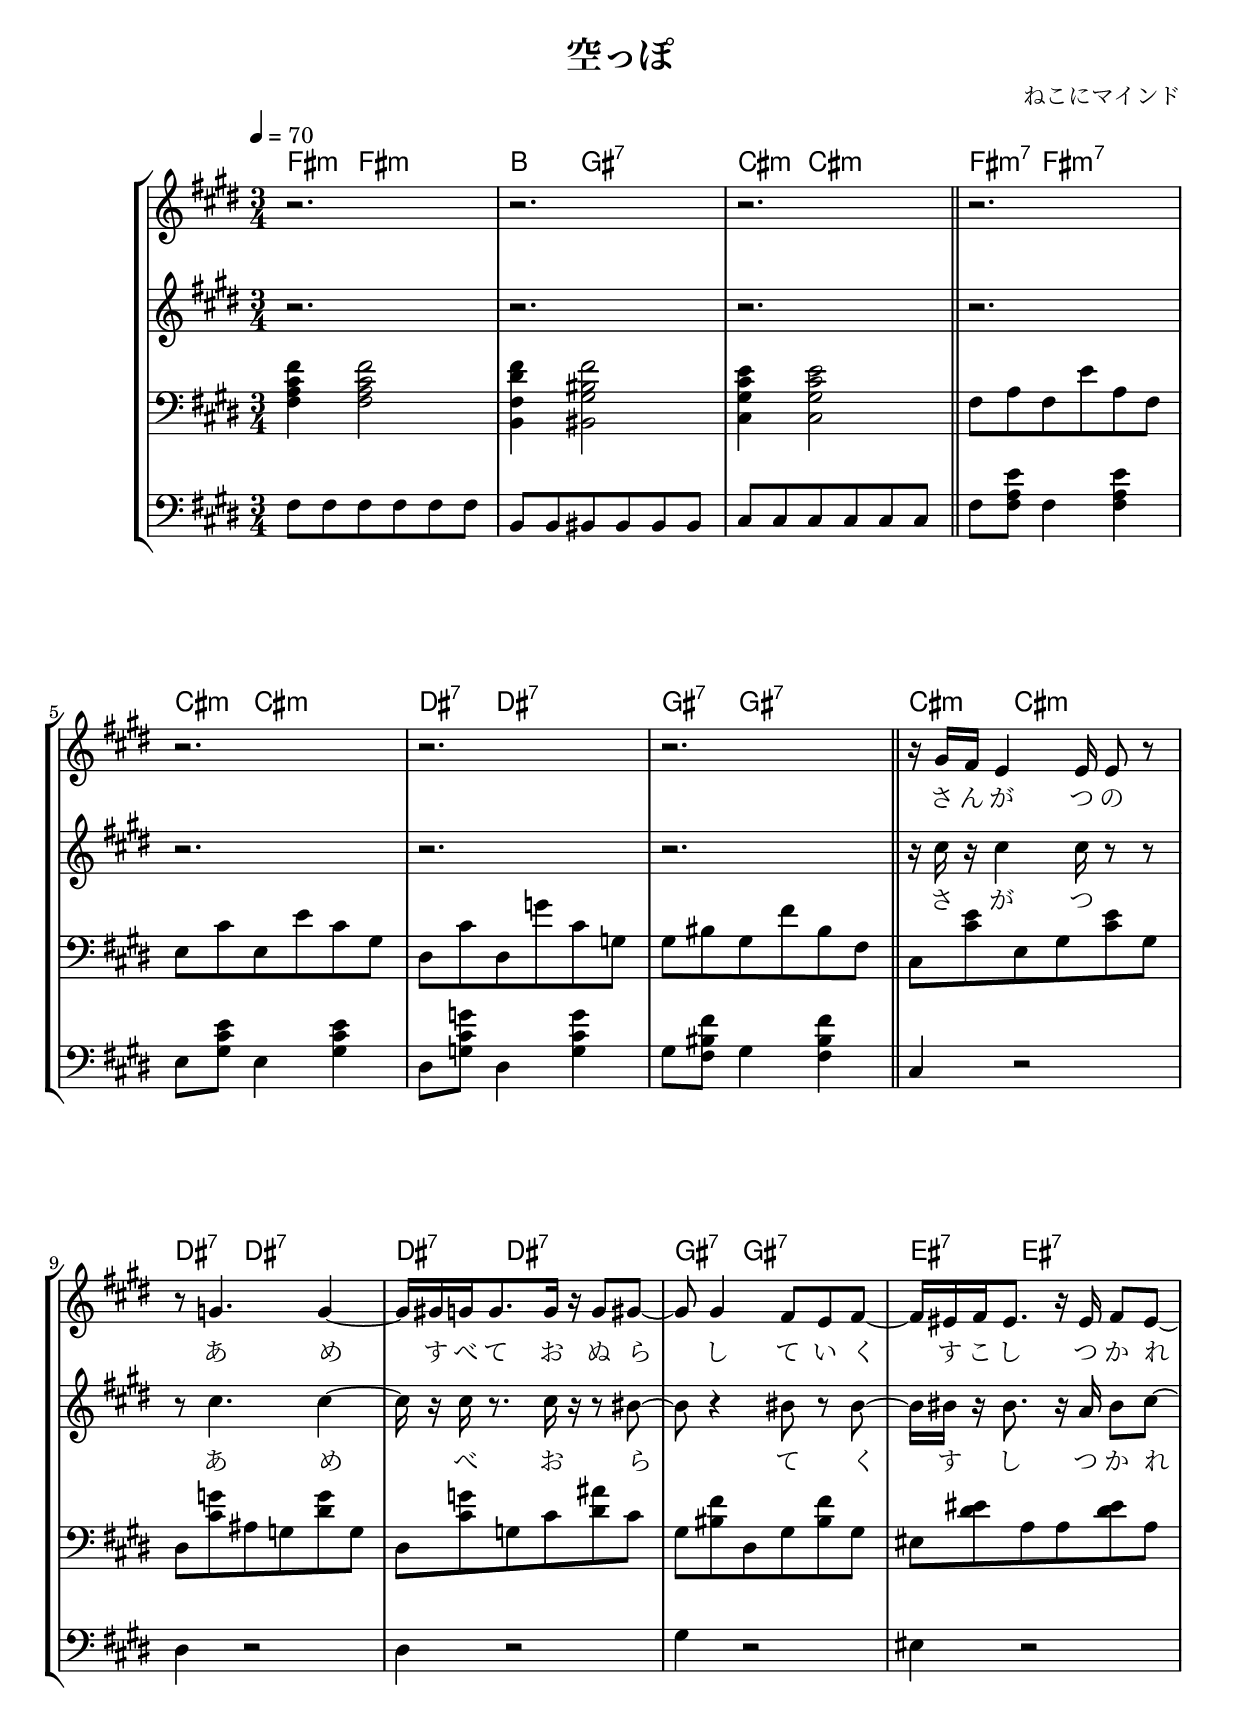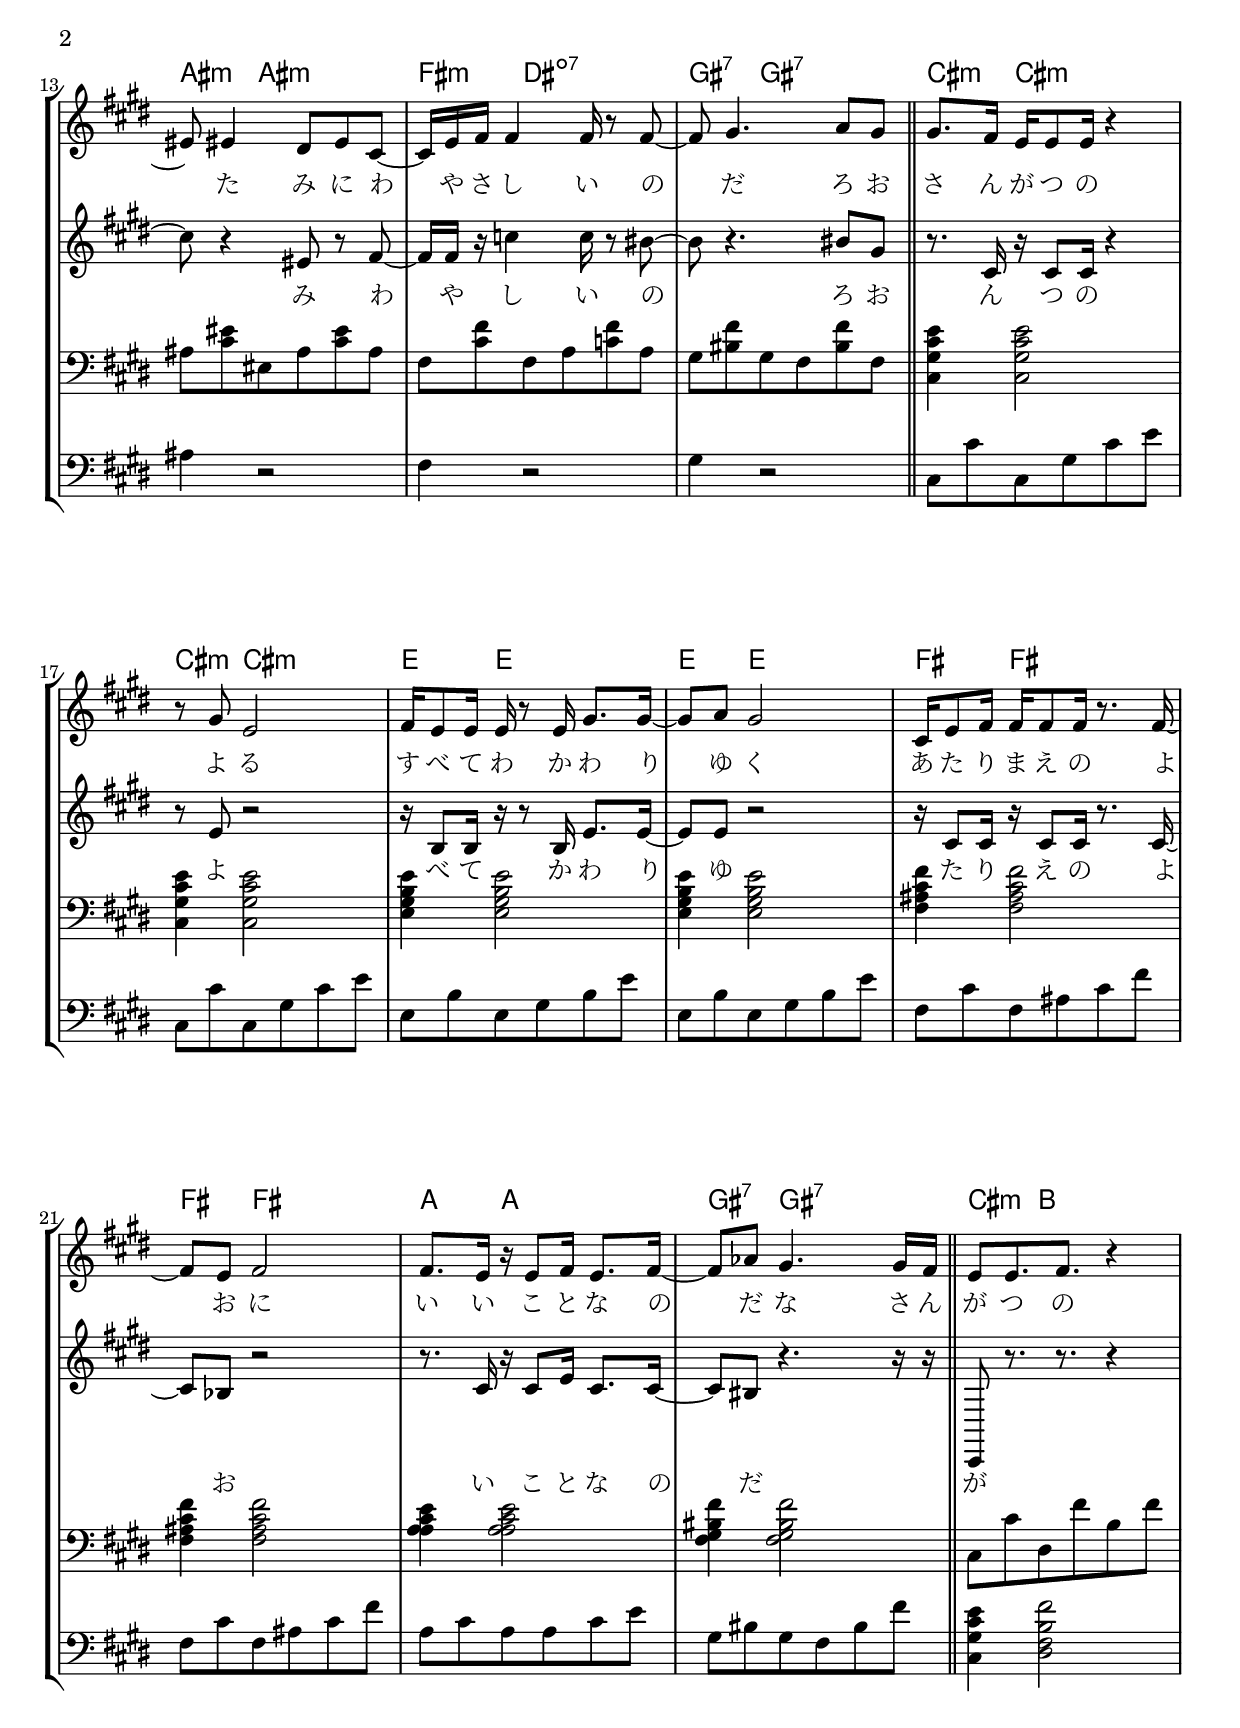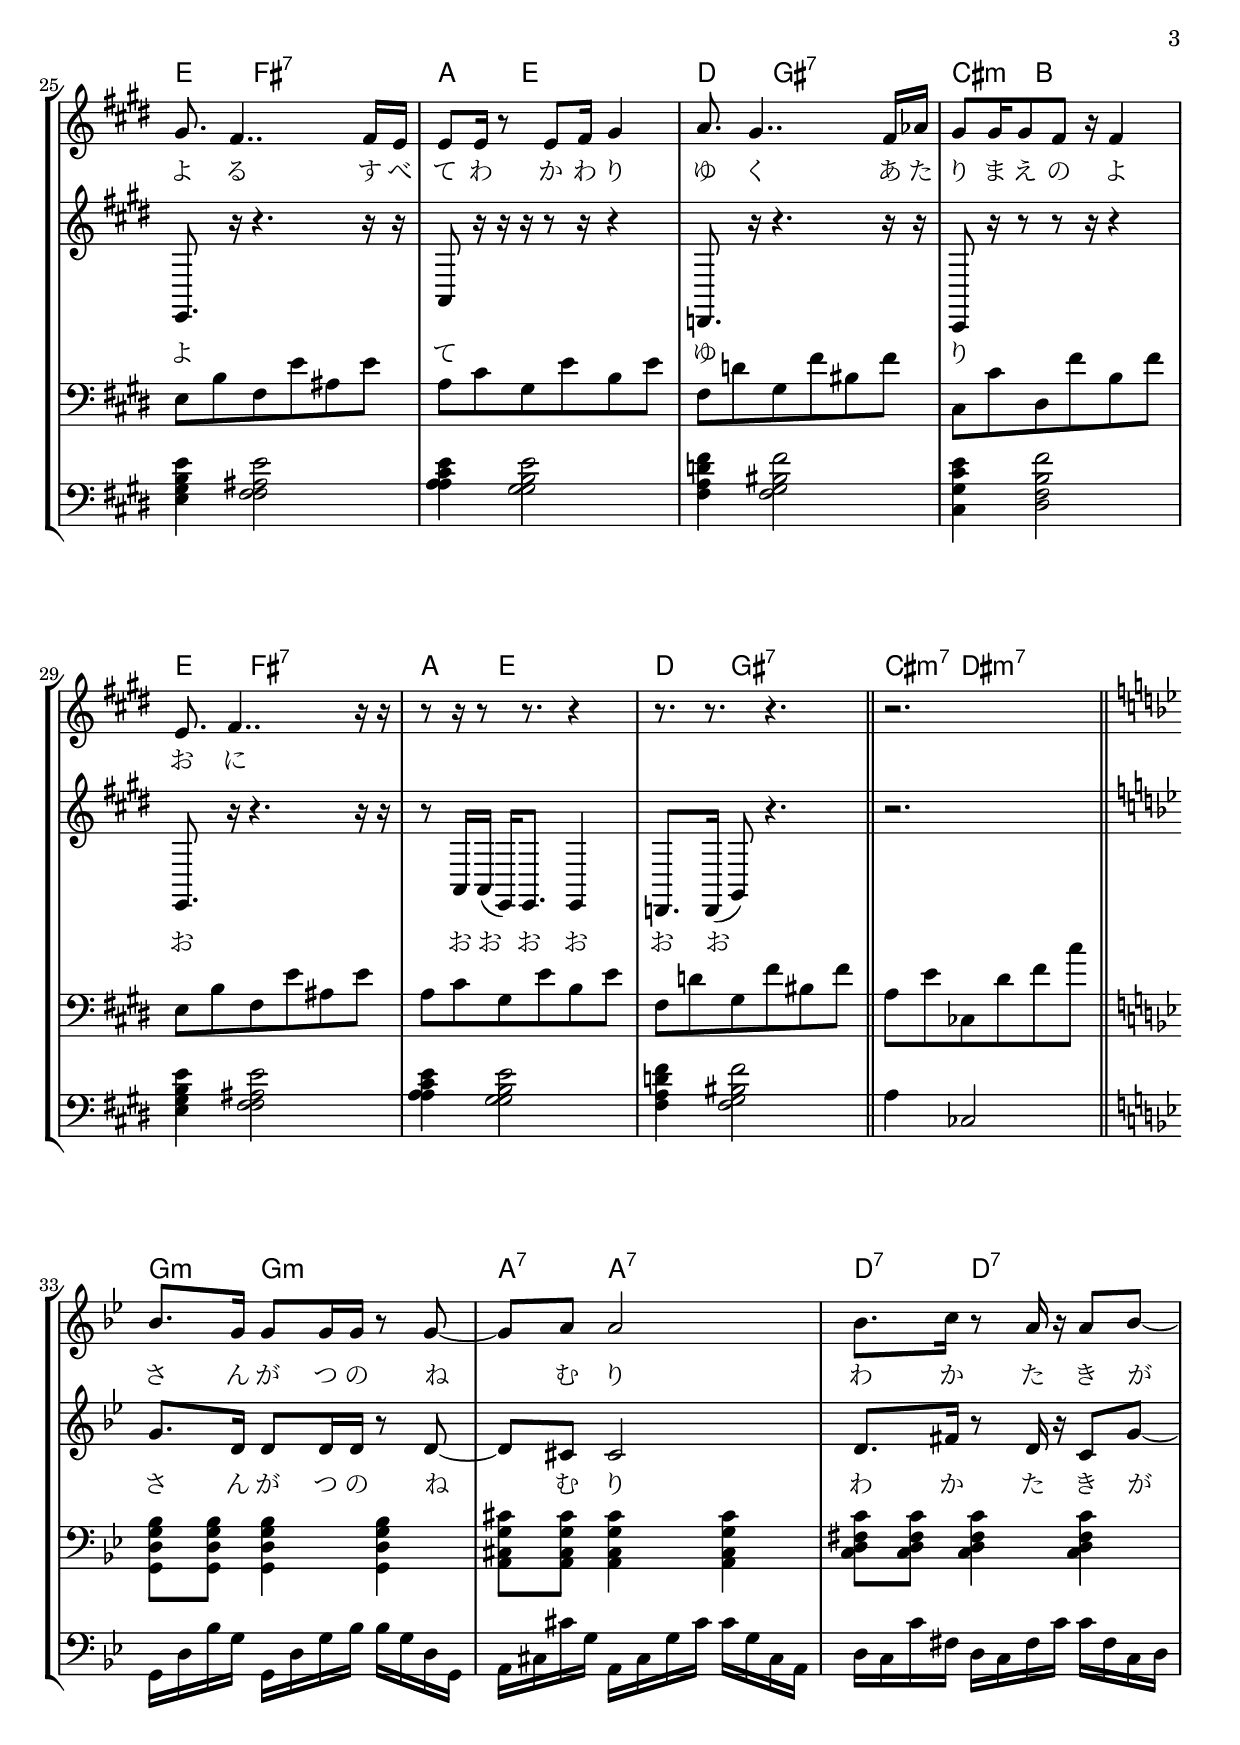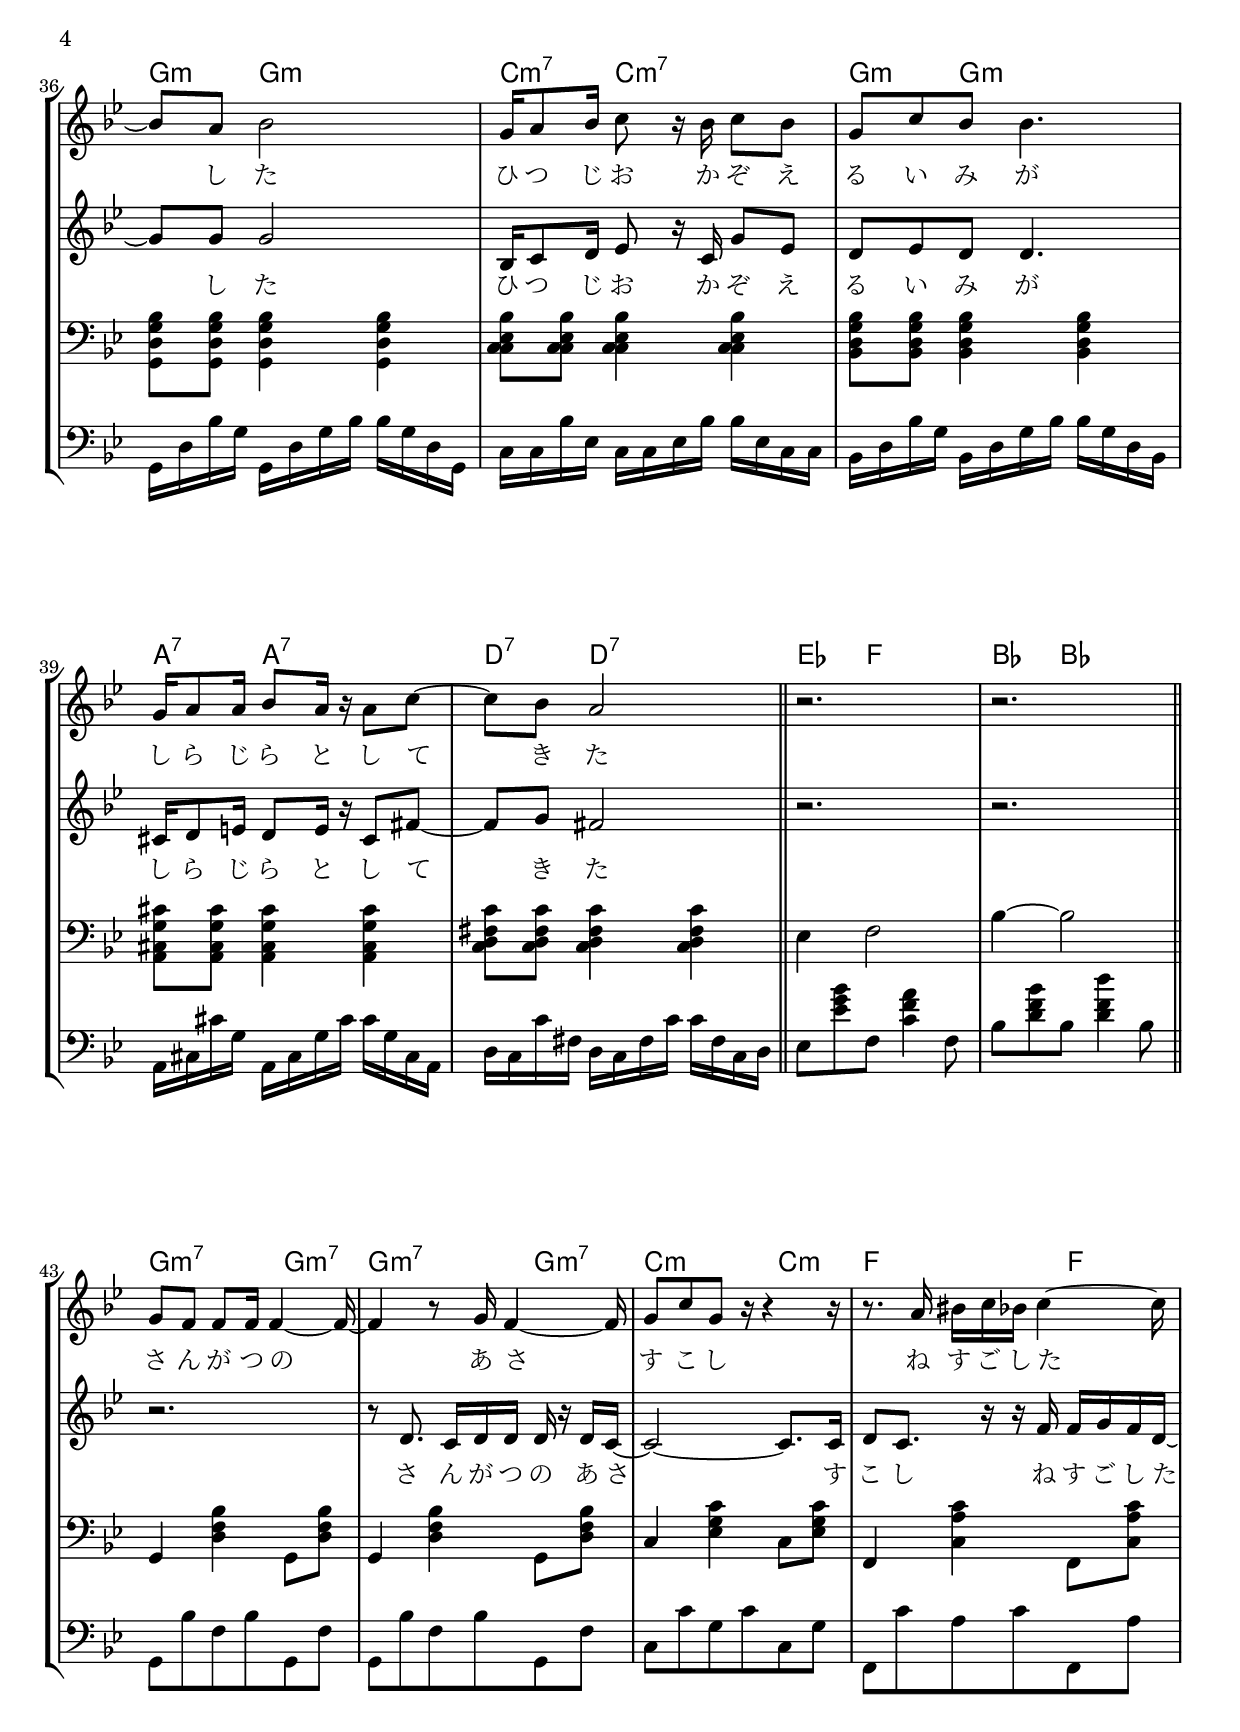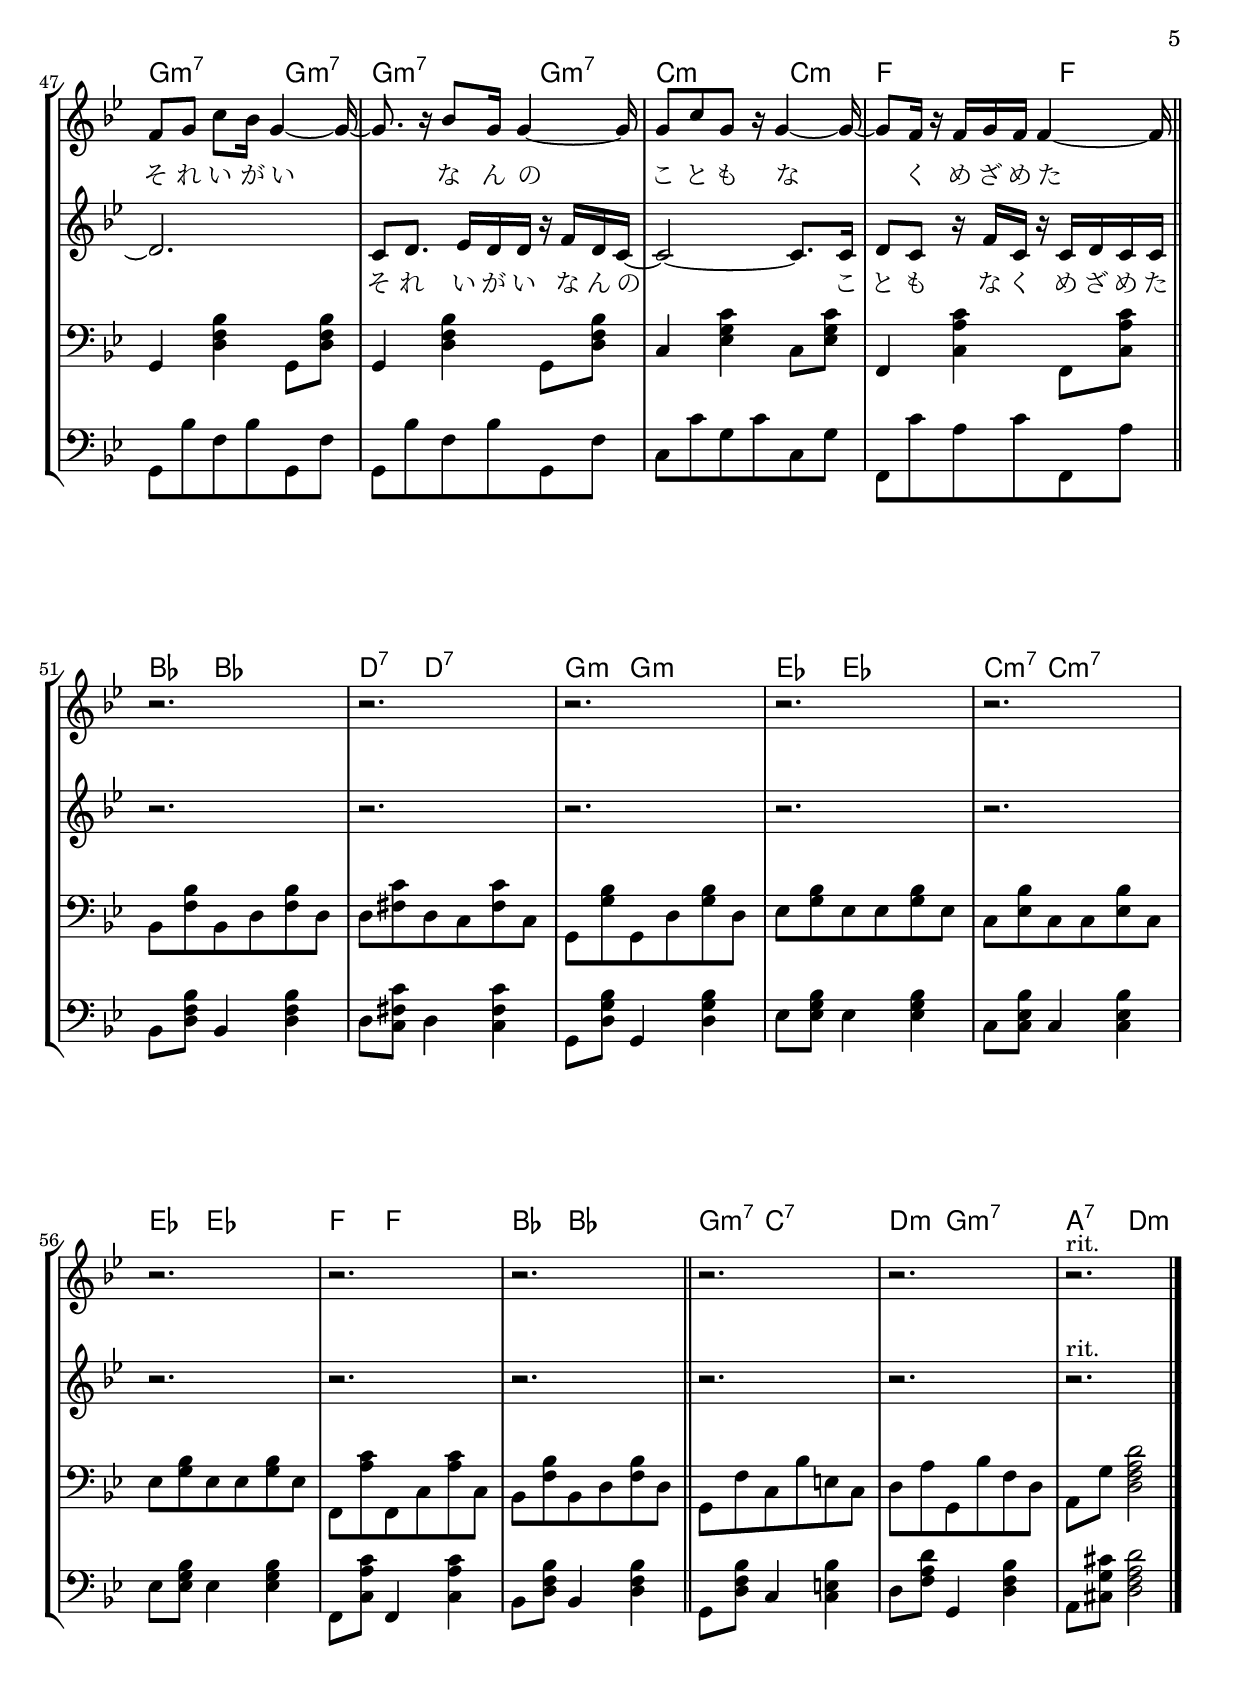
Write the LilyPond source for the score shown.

\version "2.12.1"

\header {
	title = \markup {空っぽ}
	composer = \markup \center-column {ねこにマインド}
}

harmony = \chordmode {
	fis4:m fis2:m b4 gis2:7 cis4:m cis2:m 

	fis4:min7 fis2:min7 cis4:m cis2:m dis4:7 dis2:7 gis4:7 gis2:7 

	cis4:m cis2:m dis4:7 dis2:7 dis4:7 dis2:7 gis4:7 gis2:7 eis4:7 eis2:7 ais4:m ais2:m fis4:m dis2:dim7 gis4:7 gis2:7 

	cis4:m cis2:m cis4:m cis2:m e4 e2 e4 e2 fis4 fis2 fis4 fis2 a4 a2 gis4:7 gis2:7 

	cis4:m b2 e4 fis2:7 a4 e2 d4 gis2:7 cis4:m b2 e4 fis2:7 a4 e2 d4 gis2:7 

	cis4:min7 dis2:m7 

	g4:m g2:m a4:7 a2:7 d4:7 d2:7 g4:m g2:m c4:min7 c2:min7 g4:m g2:m a4:7 a2:7 d4:7 d2:7 

	es4 f2 bes4 bes2 

	g2:min7 g4:min7 g2:min7 g4:min7 c2:m c4:m f2 f4 g2:min7 g4:min7 g2:min7 g4:min7 c2:m c4:m f2 f4 

	bes4 bes2 d4:7 d2:7 g4:m g2:m es4 es2 c4:min7 c2:min7 es4 es2 f4 f2 bes4 bes2 

	g4:min7 c2:7 d4:m g2:min7 a4:7 d2:m 
}

melody = {
	\key e \major
	\tempo 4 = 70
	r2. | r2. | r2.   
	r2. | r2. | r2. | r2.   
	\set Staff.midiInstrument = #"mmi0.45"
	\set Staff.midiMinimumVolume = #0.7
	\set Staff.midiMaximumVolume = #0.9
	r16 gis'16  fis'16  e'4  e'16  e'8  r8 
	r8  g'4.  g'4~ 
	g'16  gis'16  g'16  g'8.  g'16  r16  g'8  gis'8~ 
	gis'8  gis'4  fis'8  e'8  fis'8~ 
	fis'16  eis'16  fis'16  eis'8.  r16  eis'16  fis'8  eis'8~ 
	eis'8  eis'4  dis'8  eis'8  cis'8~ 
	cis'16  e'16  fis'16  fis'4  fis'16  r8  fis'8~ 
	fis'8  gis'4.  a'8  gis'8
	\set Staff.midiInstrument = #"mmi0.45"
	\set Staff.midiMinimumVolume = #0.7
	\set Staff.midiMaximumVolume = #0.9
	gis'8.  fis'16  e'16  e'8  e'16  r4 
	r8  gis'8  e'2 
	fis'16  e'8  e'16  e'16  r8  e'16  gis'8.  gis'16~ 
	gis'8  a'8  gis'2 
	cis'16  e'8  fis'16  fis'16  fis'8  fis'16  r8.  fis'16~ 
	fis'8  e'8  fis'2 
	fis'8.  e'16  r16  e'8  fis'16  e'8.  fis'16~ 
	fis'8  as'8  gis'4.  	\set Staff.midiInstrument = #"Electric Grand"
	\set Staff.midiMinimumVolume = #0.7
	\set Staff.midiMaximumVolume = #0.9
	gis'16  fis'16 
	e'8  e'8.  fis'8.  r4 
	gis'8.  fis'4..  fis'16  e'16 
	e'8  e'16  r8  e'8  fis'16  gis'4 
	a'8.  gis'4..  fis'16  as'16 
	gis'8  gis'16  gis'8  fis'8  r16  fis'4 
	e'8.  fis'4..  r16  r16 
	r8  r16  r8  r8.  r4 
	r8.  r8.  	r4. 	r2.   
	\set Staff.midiInstrument = #"mmi0.45"
	\set Staff.midiMinimumVolume = #0.7
	\set Staff.midiMaximumVolume = #0.9
		\key bes \major
bes'8.  g'16  g'8  g'16  g'16  r8  g'8~ 
	g'8  a'8  a'2 
	bes'8.  c''16  r8  a'16  r16  a'8  bes'8~ 
	bes'8  a'8  bes'2 
	g'16  a'8  bes'16  c''8  r16  bes'16  c''8  bes'8 
	g'8  c''8  bes'8  bes'4. 
	g'16  a'8  a'16  bes'8  a'16  r16  a'8  c''8~ 
	c''8  bes'8  a'2
	r2. | r2.   
	\set Staff.midiInstrument = #"mmi0.45"
	\set Staff.midiMinimumVolume = #0.7
	\set Staff.midiMaximumVolume = #0.9
	g'8  f'8  f'8  f'16  f'4~f'16~ 
	f'4  r8  g'16  f'4~f'16 
	g'8  c''8  g'8  r16  r4 r16 
	r8.  a'16  bis'16  c''16  bes'16  c''4~c''16 
	f'8  g'8  c''8  bes'16  g'4~g'16~ 
	g'8.  r16  bes'8  g'16  g'4~g'16 
	g'8  c''8  g'8  r16  g'4~g'16~ 
	g'8  f'16  r16  f'16  g'16  f'16  f'4~f'16
	r2. | r2. | r2. | r2. | r2. | r2. | r2. | r2.   
	r2. | r2. | r2.^"rit." \bar "|."
}

words = \lyricmode {
	
	
	さ  ん  が  つ  の  あ  め  す  べ  て  お  ぬ  ら  し  て  い  く  す  こ  し  つ  か  れ  た  み  に  わ  や  さ  し  い  の  だ  ろ  お  
	さ  ん  が  つ  の  よ  る  す  べ  て  わ  か  わ  り  ゆ  く  あ  た  り  ま  え  の  よ  お  に  い  い  こ  と  な  の  だ  な  
	さ  ん  が  つ  の  よ  る  す  べ  て  わ  か  わ  り  ゆ  く  あ  た  り  ま  え  の  よ  お  に  
	
	さ  ん  が  つ  の  ね  む  り  わ  か  た  き  が  し  た  ひ  つ  じ  お  か  ぞ  え  る  い  み  が  し  ら  じ  ら  と  し  て  き  た  
	
	さ  ん  が  つ  の  あ  さ  す  こ  し  ね  す  ご  し  た  そ  れ  い  が  い  な  ん  の  こ  と  も  な  く  め  ざ  め  た  
	
	
}

secondmelody = {
	\key e \major
	\tempo 4 = 70
	r2. | r2. | r2.   
	r2. | r2. | r2. | r2.   
	\set Staff.midiInstrument = #"Electric Guitar (clean)"
	\set Staff.midiMinimumVolume = #0.7
	\set Staff.midiMaximumVolume = #0.9
	r16 cis''16  r16  cis''4  cis''16  r8  r8 
	r8  cis''4.  cis''4~ 
	cis''16  r16  cis''16  r8.  cis''16  r16  r8  bis'8~ 
	bis'8  r4  bis'8  r8  bis'8~ 
	bis'16  bis'16  r16  bis'8.  r16  a'16  bis'8  cis''8~ 
	cis''8  r4  eis'8  r8  fis'8~ 
	fis'16  fis'16  r16  c''4  c''16  r8  bis'8~ 
	bis'8  r4.  bis'8  gis'8
	\set Staff.midiInstrument = #"Electric Guitar (jazz)"
	\set Staff.midiMinimumVolume = #0.7
	\set Staff.midiMaximumVolume = #0.9
	r8.  cis'16  r16  cis'8  cis'16  r4 
	r8  e'8  r2 
	r16  b8  b16  r16  r8  b16  e'8.  e'16~ 
	e'8  e'8  r2 
	r16  cis'8  cis'16  r16  cis'8  cis'16  r8.  cis'16~ 
	cis'8  bes8  r2 
	r8.  cis'16  r16  cis'8  e'16  cis'8.  cis'16~ 
	cis'8  bis8  r4.  	\set Staff.midiInstrument = #"Slap Bass 1"
	\set Staff.midiMinimumVolume = #0.7
	\set Staff.midiMaximumVolume = #0.9
	r16  r16 
	cis,8  r8.  r8.  r4 
	e,8.  r16  r4.  r16  r16 
	a,8  r16  r16  r16  r8  r16  r4 
	d,8.  r16  r4.  r16  r16 
	cis,8  r16  r8  r8  r16  r4 
	e,8.  r16  r4.  r16  r16 
	r8  a,16  a,16  (e,16)  e,8.  e,4 
	d,8.  d,16  (gis,8)  	r4. 	r2.   
	\set Staff.midiInstrument = #"FX 4 (atmosphere)"
	\set Staff.midiMinimumVolume = #0.7
	\set Staff.midiMaximumVolume = #0.9
		\key bes \major
g'8.  d'16  d'8  d'16  d'16  r8  d'8~ 
	d'8  cis'8  cis'2 
	d'8.  fis'16  r8  d'16  r16  c'8  g'8~ 
	g'8  g'8  g'2 
	bes16  c'8  d'16  es'8  r16  c'16  g'8  es'8 
	d'8  es'8  d'8  d'4. 
	cis'16  d'8  e'16  d'8  e'16  r16  cis'8  fis'8~ 
	fis'8  g'8  fis'2
	r2. | r2.   
	\set Staff.midiInstrument = #"FX 6 (goblins)"
	\set Staff.midiMinimumVolume = #0.7
	\set Staff.midiMaximumVolume = #0.9
	r2.
r8 d'8.  c'16  d'16  d'16  d'16  r16  d'16  c'16~ 
	c'2~c'8.  c'16 
	d'8  c'8.  r16  r16  f'16  f'16  g'16  f'16  d'16~ 
	d'2. 
	 c'8  d'8.  es'16  d'16  d'16  r16  f'16  d'16  c'16~ 
	c'2~c'8.  c'16 
	d'8  c'8  r16  f'16  c'16  r16  c'16  d'16  c'16  c'16
	r2. | r2. | r2. | r2. | r2. | r2. | r2. | r2.   
	r2. | r2. | r2.^"rit." \bar "|."
}

secondwords = \lyricmode {
	
	
	さ  が  つ  あ  め  べ  お  ら  て  く  す  し  つ  か  れ  み  わ  や  し  い  の  ろ  お  
	ん  つ  の  よ  べ  て  か  わ  り  ゆ  た  り  え  の  よ  お  い  こ  と  な  の  だ  
	が  よ  て  ゆ  り  お  お  お  お  お  お  お  
	
	さ  ん  が  つ  の  ね  む  り  わ  か  た  き  が  し  た  ひ  つ  じ  お  か  ぞ  え  る  い  み  が  し  ら  じ  ら  と  し  て  き  た  
	
	さ  ん  が  つ  の  あ  さ  す  こ  し  ね  す  ご  し  た  そ  れ  い  が  い  な  ん  の  こ  と  も  な  く  め  ざ  め  た  
	
	
}

tempochange = {
	\time 3/4
	\tempo 4 = 70
	r2. | r2. | r2. \bar "||"
	\tempo 4 = 70
	r2. | r2. | r2. | r2. \bar "||"
	\tempo 4 = 70
	r2. | r2. | r2. | r2. | r2. | r2. | r2. | r2. \bar "||"
	\tempo 4 = 70
	r2. | r2. | r2. | r2. | r2. | r2. | r2. | r2. \bar "||"
	\tempo 4 = 70
	r2. | r2. | r2. | r2. | r2. | r2. | r2. | r2. \bar "||"
	\tempo 4 = 70
	r2. \bar "||"
	\tempo 4 = 70
	r2. | r2. | r2. | r2. | r2. | r2. | r2. | r2. \bar "||"
	\tempo 4 = 70
	r2. | r2. \bar "||"
	\tempo 4 = 70
	r2. | r2. | r2. | r2. | r2. | r2. | r2. | r2. \bar "||"
	\tempo 4 = 70
	r2. | r2. | r2. | r2. | r2. | r2. | r2. | r2. \bar "||"
	\tempo 4 = 70
	r2. | r2. | \tempo 4 = 52 r4. \tempo 4 = 46 r4. \bar "|."
}

mainacc = {
	\clef bass
	\set Staff.midiInstrument = #"Overdriven Guitar"
	\set Staff.midiMinimumVolume = #0.3
	\set Staff.midiMaximumVolume = #0.6
	\time 3/4
	\key e \major
	\tempo 4 = 70
<fis a cis' fis'>4  <fis a cis' fis'>2  <b, fis dis' fis'>4  <bis, gis bis fis'>2  <cis gis cis' e'>4  <cis gis cis' e'>2  \bar "||"

	\set Staff.midiInstrument = #"Acoustic Guitar (nylon)"
	\set Staff.midiMinimumVolume = #0.3
	\set Staff.midiMaximumVolume = #0.6
fis8  a8  fis8  e'8  a8  fis8  e8  cis'8  e8  e'8  cis'8  gis8  dis8  cis'8  dis8  g'8  cis'8  g8  gis8  bis8  gis8  fis'8  bis8  fis8  \bar "||"

	\set Staff.midiInstrument = #"Electric Bass (finger)"
	\set Staff.midiMinimumVolume = #0.3
	\set Staff.midiMaximumVolume = #0.6
cis8  <cis' e'>8  e8  gis8  <cis' e'>8  gis8  dis8  <cis' g'>8  ais8  g8  <dis' g'>8  g8  dis8  <cis' g'>8  g8  cis'8  <dis' ais'>8  cis'8  gis8  <bis fis'>8  dis8  gis8  <bis fis'>8  gis8  eis8  <dis' eis'>8  a8  a8  <dis' eis'>8  a8  ais8  <cis' eis'>8  eis8  ais8  <cis' eis'>8  ais8  fis8  <cis' fis'>8  fis8  a8  <c' fis'>8  a8  gis8  <bis fis'>8  gis8  fis8  <bis fis'>8  fis8  \bar "||"

	\set Staff.midiInstrument = #"Distorted Guitar"
	\set Staff.midiMinimumVolume = #0.3
	\set Staff.midiMaximumVolume = #0.6
<cis gis cis' e'>4  <cis gis cis' e'>2  <cis gis cis' e'>4  <cis gis cis' e'>2  <e gis b e'>4  <e gis b e'>2  <e gis b e'>4  <e gis b e'>2  <fis ais cis' fis'>4  <fis ais cis' fis'>2  <fis ais cis' fis'>4  <fis ais cis' fis'>2  <a a cis' e'>4  <a a cis' e'>2  <gis fis bis fis'>4  <gis fis bis fis'>2  \bar "||"

	\set Staff.midiInstrument = #"Overdriven Guitar"
	\set Staff.midiMinimumVolume = #0.3
	\set Staff.midiMaximumVolume = #0.6
cis8  cis'8  dis8  fis'8  b8  fis'8  e8  b8  fis8  e'8  ais8  e'8  a8  cis'8  gis8  e'8  b8  e'8  fis8  d'8  gis8  fis'8  bis8  fis'8  cis8  cis'8  dis8  fis'8  b8  fis'8  e8  b8  fis8  e'8  ais8  e'8  a8  cis'8  gis8  e'8  b8  e'8  fis8  d'8  gis8  fis'8  bis8  fis'8  \bar "||"

	\set Staff.midiInstrument = #"Acoustic Guitar (nylon)"
	\set Staff.midiMinimumVolume = #0.3
	\set Staff.midiMaximumVolume = #0.6
a8  e'8  ces8  dis'8  fis'8  cis''8  \bar "||"

	\set Staff.midiInstrument = #"Acoustic Guitar (nylon)"
	\set Staff.midiMinimumVolume = #0.3
	\set Staff.midiMaximumVolume = #0.6
	\key bes \major
<g, d g bes>8  <g, d g bes>8  <g, d g bes>4  <g, d g bes>4  <a, cis g cis'>8  <a, cis g cis'>8  <a, cis g cis'>4  <a, cis g cis'>4  <d c fis c'>8  <d c fis c'>8  <d c fis c'>4  <d c fis c'>4  <g, d g bes>8  <g, d g bes>8  <g, d g bes>4  <g, d g bes>4  <c c es bes>8  <c c es bes>8  <c c es bes>4  <c c es bes>4  <bes, d g bes>8  <bes, d g bes>8  <bes, d g bes>4  <bes, d g bes>4  <a, cis g cis'>8  <a, cis g cis'>8  <a, cis g cis'>4  <a, cis g cis'>4  <d c fis c'>8  <d c fis c'>8  <d c fis c'>4  <d c fis c'>4  \bar "||"

	\set Staff.midiInstrument = #"Acoustic Guitar (nylon)"
	\set Staff.midiMinimumVolume = #0.3
	\set Staff.midiMaximumVolume = #0.6
es4~  f2  bes4~  bes2  \bar "||"

	\set Staff.midiInstrument = #"Acoustic Guitar (nylon)"
	\set Staff.midiMinimumVolume = #0.3
	\set Staff.midiMaximumVolume = #0.6
g,4  <d f bes>4  g,8  <d f bes>8  g,4  <d f bes>4  g,8  <d f bes>8  c4  <es g c'>4  c8  <es g c'>8  f,4  <c a c'>4  f,8  <c a c'>8  g,4  <d f bes>4  g,8  <d f bes>8  g,4  <d f bes>4  g,8  <d f bes>8  c4  <es g c'>4  c8  <es g c'>8  f,4  <c a c'>4  f,8  <c a c'>8  \bar "||"

	\set Staff.midiInstrument = #"Acoustic Guitar (nylon)"
	\set Staff.midiMinimumVolume = #0.3
	\set Staff.midiMaximumVolume = #0.6
bes,8  <f bes>8  bes,8  d8  <f bes>8  d8  d8  <fis c'>8  d8  c8  <fis c'>8  c8  g,8  <g bes>8  g,8  d8  <g bes>8  d8  es8  <g bes>8  es8  es8  <g bes>8  es8  c8  <es bes>8  c8  c8  <es bes>8  c8  es8  <g bes>8  es8  es8  <g bes>8  es8  f,8  <a c'>8  f,8  c8  <a c'>8  c8  bes,8  <f bes>8  bes,8  d8  <f bes>8  d8  \bar "||"

	\set Staff.midiInstrument = #"Acoustic Guitar (nylon)"
	\set Staff.midiMinimumVolume = #0.3
	\set Staff.midiMaximumVolume = #0.6
g,8  f8  c8  bes8  e8  c8  d8  a8  g,8  bes8  f8  d8  a,8  g8  <d f a d'>2  \bar "|."}

subacc = {
	\clef bass
	\set Staff.midiInstrument = #"Taiko Drum"
	\set Staff.midiMinimumVolume = #0.3
	\set Staff.midiMaximumVolume = #0.6
	\time 3/4
	\key e \major
	\tempo 4 = 70
fis8  fis8  fis8  fis8  fis8  fis8  b,8  b,8  bis,8  bis,8  bis,8  bis,8  cis8  cis8  cis8  cis8  cis8  cis8  \bar "||"

	\set Staff.midiInstrument = #"Electric Grand"
	\set Staff.midiMinimumVolume = #0.3
	\set Staff.midiMaximumVolume = #0.6
fis8  <fis a e'>8  fis4  <fis a e'>4  e8  <gis cis' e'>8  e4  <gis cis' e'>4  dis8  <g cis' g'>8  dis4  <g cis' g'>4  gis8  <fis bis fis'>8  gis4  <fis bis fis'>4  \bar "||"

	\set Staff.midiInstrument = #"Pad 6 (metallic)"
	\set Staff.midiMinimumVolume = #0.3
	\set Staff.midiMaximumVolume = #0.6
cis4  r2  dis4  r2  dis4  r2  gis4  r2  eis4  r2  ais4  r2  fis4  r2  gis4  r2  \bar "||"

	\set Staff.midiInstrument = #"Pad 3 (polysynth)"
	\set Staff.midiMinimumVolume = #0.3
	\set Staff.midiMaximumVolume = #0.6
cis8  cis'8  cis8  gis8  cis'8  e'8  cis8  cis'8  cis8  gis8  cis'8  e'8  e8  b8  e8  gis8  b8  e'8  e8  b8  e8  gis8  b8  e'8  fis8  cis'8  fis8  ais8  cis'8  fis'8  fis8  cis'8  fis8  ais8  cis'8  fis'8  a8  cis'8  a8  a8  cis'8  e'8  gis8  bis8  gis8  fis8  bis8  fis'8  \bar "||"

	\set Staff.midiInstrument = #"Electric Grand"
	\set Staff.midiMinimumVolume = #0.3
	\set Staff.midiMaximumVolume = #0.6
<cis gis cis' e'>4  <dis fis b fis'>2  <e gis b e'>4  <fis fis ais e'>2  <a a cis' e'>4  <gis gis b e'>2  <fis a d' fis'>4  <gis fis bis fis'>2  <cis gis cis' e'>4  <dis fis b fis'>2  <e gis b e'>4  <fis fis ais e'>2  <a a cis' e'>4  <gis gis b e'>2  <fis a d' fis'>4  <gis fis bis fis'>2  \bar "||"

	\set Staff.midiInstrument = #"Synth Voice"
	\set Staff.midiMinimumVolume = #0.3
	\set Staff.midiMaximumVolume = #0.6
a4  ces2  \bar "||"

	\set Staff.midiInstrument = #"Electric Grand"
	\set Staff.midiMinimumVolume = #0.3
	\set Staff.midiMaximumVolume = #0.6
	\key bes \major
g,16  d16  bes16  g16  g,16  d16  g16  bes16  bes16  g16  d16  g,16  a,16  cis16  cis'16  g16  a,16  cis16  g16  cis'16  cis'16  g16  cis16  a,16  d16  c16  c'16  fis16  d16  c16  fis16  c'16  c'16  fis16  c16  d16  g,16  d16  bes16  g16  g,16  d16  g16  bes16  bes16  g16  d16  g,16  c16  c16  bes16  es16  c16  c16  es16  bes16  bes16  es16  c16  c16  bes,16  d16  bes16  g16  bes,16  d16  g16  bes16  bes16  g16  d16  bes,16  a,16  cis16  cis'16  g16  a,16  cis16  g16  cis'16  cis'16  g16  cis16  a,16  d16  c16  c'16  fis16  d16  c16  fis16  c'16  c'16  fis16  c16  d16  \bar "||"

	\set Staff.midiInstrument = #"Vibraphone"
	\set Staff.midiMinimumVolume = #0.3
	\set Staff.midiMaximumVolume = #0.6
es8  <es' g' bes'>8  f8  <c' f' a'>4  f8  bes8  <d' f' bes'>8  bes8  <d' f' d''>4  bes8  \bar "||"

	\set Staff.midiInstrument = #"FX 2 (soundtrack)"
	\set Staff.midiMinimumVolume = #0.3
	\set Staff.midiMaximumVolume = #0.6
g,8  bes8  f8  bes8  g,8  f8  g,8  bes8  f8  bes8  g,8  f8  c8  c'8  g8  c'8  c8  g8  f,8  c'8  a8  c'8  f,8  a8  g,8  bes8  f8  bes8  g,8  f8  g,8  bes8  f8  bes8  g,8  f8  c8  c'8  g8  c'8  c8  g8  f,8  c'8  a8  c'8  f,8  a8  \bar "||"

	\set Staff.midiInstrument = #"Electric Grand"
	\set Staff.midiMinimumVolume = #0.3
	\set Staff.midiMaximumVolume = #0.6
bes,8  <d f bes>8  bes,4  <d f bes>4  d8  <c fis c'>8  d4  <c fis c'>4  g,8  <d g bes>8  g,4  <d g bes>4  es8  <es g bes>8  es4  <es g bes>4  c8  <c es bes>8  c4  <c es bes>4  es8  <es g bes>8  es4  <es g bes>4  f,8  <c a c'>8  f,4  <c a c'>4  bes,8  <d f bes>8  bes,4  <d f bes>4  \bar "||"

	\set Staff.midiInstrument = #"Pad 2 (warm)"
	\set Staff.midiMinimumVolume = #0.3
	\set Staff.midiMaximumVolume = #0.6
g,8  <d f bes>8  c4  <c e bes>4  d8  <f a d'>8  g,4  <d f bes>4  a,8  <cis g cis'>8  <d f a d'>2  \bar "|."}

percA = {
	\drummode {
	r2.  |  r2.  |  r2.\bar "||"
	r2.  |  r2.  |  r2.  |  r2.\bar "||"
	r4  r8  hho4.  |  r4  r8  hho4.  |  r4  r8  hho4.  |  r4  r8  hho4.  |  r4  r8  hho4.  |  r4  r8  hho4.  |  r4  r8  hho4.  |  r4  r8  hho4.\bar "||"
	cymr8  cymr8  cymr4  cymr4  |  cymr8  cymr8  cymr4  cymr4  |  cymr8  cymr8  cymr4  cymr4  |  cymr8  cymr2~cymr8  |  cymr8  cymr8  cymr4  cymr4  |  cymr8  cymr8  cymr4  cymr4  |  cymr8  cymr8  cymr4  cymr4  |  cymr8  cymr2~cymr8\bar "||"
	r2.  |  r2  hho4  |  r2.  |  r2  hho4  |  r2.  |  r2  hho4  |  r2.  |  r2  hho4\bar "||"
	cymr8  cymr8  cymr8  cymr4.\bar "||"
	r8  cymr8  cymr8  cymr16  cymr16  cymr8  cymr8  |  cymr8  cymr8  cymr8  cymr16  cymr16  cymr8  cymr8  |  cymr8  cymr8  cymr8  cymr16  cymr16  cymr8  cymr16  cymr16  |  cymr8  cymr8  cymr8  cymr16  cymr16  cymr8  cymr8  |  r8  cymr8  cymr8  cymr16  cymr16  cymr8  cymr8  |  cymr8  cymr8  cymr8  cymr16  cymr16  cymr8  cymr8  |  cymr8  cymr8  cymr8  cymr16  cymr16  cymr8  cymr16  cymr16  |  cymr8  cymr8  cymr8  cymr16  cymr16  cymr8  cymr8\bar "||"
	r2.  |  r2  hho4\bar "||"
	cymr4  cymr4  cymr8  cymr8  |  cymr4  cymr8  cymr16  cymr16  cymr8  cymr8  |  cymr4  cymr4  cymr8  cymr8  |  cymr4  cymr2  |  cymr4  cymr4  cymr8  cymr8  |  cymr4  cymr8  cymr16  cymr16  cymr8  cymr8  |  cymr4  cymr4  cymr8  cymr8  |  cymr4  cymr2\bar "||"
	hh8  hh8  hh4.  r8  |  \times 16/32 { hh4 hh8. hh16 hh4 hh2. }  |  hh8  hh8  hh4.  r8  |  hh8  hh8  hh8  hh4.  |  hh8  hh8  hh4.  r8  |  \times 16/32 { hh4 hh8. hh16 hh4 hh2. }  |  hh8  hh8  hh4.  r8  |  \times 16/32 { hh4 hh8. hh2. r4 r16 }\bar "||"
	r4  hho2  |  r4  hho2  |  r4  hho2\bar "|."
	}
}

percB = {
	\drummode {
	r2.  |  r2.  |  r2.\bar "||"
	r2.  |  r2.  |  r2.  |  r2.\bar "||"
	r8  hh8  hh4.  hh8  |  hh8  hh8  hh4  hh8  hh8  |  hh8  hh8  hh4.  hh8  |  hh8  hh8  hh4  hh8  hh8  |  r8  hh8  hh4.  hh8  |  hh8  hh8  hh4  hh8  hh8  |  hh8  hh8  hh4.  hh8  |  r16  hh8  hh8  hh4  r16  hh8\bar "||"
	r4  sn2  |  r4  sn2  |  r4  sn2  |  r8  sn2~sn8  |  r4  sn2  |  r4  sn2  |  r4  sn2  |  r8  sn2~sn8\bar "||"
	r16  hhp16  hhp16  hhp16  hhp4..  r16  |  r16  hhp16  hhp16  hhp16  hhp4..  r16  |  r16  hhp16  hhp16  hhp16  hhp4..  r16  |  r16  hhp16  hhp16  hhp16  hhp4..  r16  |  r16  hhp16  hhp16  hhp16  hhp4..  r16  |  r16  hhp16  hhp16  hhp16  hhp4..  r16  |  r16  hhp16  hhp16  hhp16  hhp4..  r16  |  r16  hhp16  hhp16  hhp16  hhp4..  hhp16\bar "||"
	r8  sn8  sn8  sn8  sn16  sn16  sn16  sn16\bar "||"
	r8  sn4.  sn4  |  r8  sn8  sn4  sn4  |  r8  sn4.  sn4  |  r8  sn8  sn4  sn4  |  r8  sn4.  sn4  |  r8  sn8  sn4  sn4  |  r8  sn4.  sn4  |  r8  sn4.  sn8  sn16  sn16\bar "||"
	r16  hhp16  hhp16  hhp16  hhp4..  r16  |  r16  hhp16  hhp16  hhp16  hhp4..  hhp16\bar "||"
	r2  sn4  |  r2  sn4  |  r2  sn4  |  r8  sn8  sn2  |  r2  sn4  |  r2  sn4  |  r2  sn4  |  r8  sn8  sn2\bar "||"
	r16  hhp16  hhp16  hhp4.  r8.  |  \times 16/32 { r8 hhp8 hhp8 hhp8 hhp4 r8 hhp2 r8 }  |  r16  hhp16  hhp16  hhp4.  r8.  |  r16  hhp16  hhp16  hhp16  hhp2  |  r16  hhp16  hhp16  hhp4.  r8.  |  \times 16/32 { r8 hhp8 hhp8 hhp8 hhp4 r8 hhp2 r8 }  |  r16  hhp16  hhp16  hhp4.  r8.  |  \times 16/32 { r8 hhp8 hhp8 hhp8 hhp2. r4 }\bar "||"
	r8  hh8  hh8  hh16  hh16  hh8  hh16  hh16  |  hh8  hh8  hh8  hh16  hh16  hh8  hh8  |  hh8  hh8  hh16  hh4.  r16\bar "|."
	}
}

percC = {
	\drummode {
	r2.  |  r2.  |  r2.\bar "||"
	r2.  |  r2.  |  r2.  |  r2.\bar "||"
	r16  hhp8  hhp16  hhp16  hhp4.  hhp16  |  r16  hhp8  hhp16  hhp16  hhp4  hhp8.  |  r16  hhp8  hhp16  hhp16  hhp4  hhp8  hhp16  |  r16  hhp8  hhp16  hhp16  hhp4  hhp8.  |  r16  hhp8  hhp16  hhp16  hhp4.  hhp16  |  r16  hhp8  hhp16  hhp16  hhp4  hhp8.  |  r16  hhp8  hhp16  hhp16  hhp4  hhp8  hhp16  |  r8  hhp8  hhp4  r16  hhp8.\bar "||"
	bd2  r8  bd8  |  bd2  r8  bd8  |  bd2  r8  bd8  |  bd4  bd4.  bd8  |  bd2  r8  bd8  |  bd2  r8  bd8  |  bd2  r8  bd8  |  bd4  r8  bd4.\bar "||"
	hh8  hh8  hh4.  r8  |  hh8  hh8  hh4.  hh8  |  hh8  hh8  hh4.  r8  |  hh8  hh8  hh4.  hh8  |  hh8  hh8  hh4.  r8  |  hh8  hh8  hh4.  hh8  |  hh8  hh8  hh4.  r8  |  hh8  hh8  hh8  hh4  hh8\bar "||"
	bd4  bd4  bd8  bd8\bar "||"
	bd8  bd8  bd8.  bd16  bd8.  bd16  |  bd8  bd8  bd8.  bd16  bd4  |  bd8  bd8  bd8.  bd16  bd8.  bd16  |  bd8  bd8  bd8.  bd16  bd4  |  bd8  bd8  bd8.  bd16  bd8.  bd16  |  bd8  bd8  bd8.  bd16  bd4  |  bd8  bd8  bd8.  bd16  bd8.  bd16  |  bd8  bd8  bd8.  bd16  bd8.  bd16\bar "||"
	hh8  hh8  hh4.  r8  |  hh8  hh8  hh8  hh4  hh8\bar "||"
	bd2~bd8  r8  |  bd2~bd8  r8  |  bd2~bd8  r8  |  bd4.  bd8  bd4  |  bd2~bd8  r8  |  bd2~bd8  r8  |  bd2~bd8  r8  |  bd2  r8  bd8\bar "||"
	r2.  |  \times 16/32 { r2 r2 hho2 }  |  r2.  |  \times 16/32 { r2 r2 hho2 }  |  r2.  |  \times 16/32 { r2 r2 hho2 }  |  r2.  |  \times 16/32 { r2 r2 hho2 }\bar "||"
	r8  sn4.  sn4  |  r8  sn4.  sn4  |  r8  sn4  sn16  sn8  sn16  sn16  sn16\bar "|."
	}
}

percD = {
	\drummode {
	r2.  |  r2.  |  r2.\bar "||"
	r2.  |  r2.  |  r2.  |  r2.\bar "||"
	r8  sn4~sn16  r16  sn4  |  r8  sn4~sn16  r16  sn8.  sn16  |  r8  sn4~sn16  r16  sn4  |  r8  sn4~sn16  r16  sn8.  sn16  |  r8  sn4~sn16  r16  sn4  |  r8  sn4~sn16  r16  sn8.  sn16  |  r8  sn4~sn16  r16  sn4  |  r8  sn4~sn16  r16  sn4\bar "||"
	r2.  |  r2.  |  r2.  |  r4  r8  tommh8  tommh4  |  r2.  |  r2.  |  r2.  |  r8  tommh8  tommh4.  r8\bar "||"
	r4  ss2  |  r4  ss2  |  r4  ss2  |  r4  ss2  |  r4  ss2  |  r4  ss2  |  r4  ss2  |  r4  ss2\bar "||"
	cymc2.\bar "||"
	r2.  |  r4  r16  tommh4.  r16  |  r2.  |  r4  r16  tommh4.  r16  |  r2.  |  r4  r16  tommh4.  r16  |  r2.  |  r4  tommh4.  r8\bar "||"
	r4  ss2  |  r4  ss2\bar "||"
	r2.  |  r2.  |  r2.  |  r2  r8  tommh8  |  r2.  |  r2.  |  r2.  |  r8.  tommh8.  tommh4.\bar "||"
	bd8  bd8  bd4.  bd8  |  \times 16/32 { bd4 bd4 bd4 bd2 bd4 }  |  bd8  bd8  bd4.  bd8  |  bd8  bd8  bd4.  r8  |  bd8  bd8  bd4.  bd8  |  \times 16/32 { bd4 bd4 bd4 bd2 bd4 }  |  bd8  bd8  bd4.  bd8  |  \times 16/32 { bd4 bd4 bd4. r8 bd2 }\bar "||"
	bd8  bd8  bd8  r16  bd8.  bd8  |  bd8  bd8  bd8  r16  bd8.  bd8  |  bd4  bd16  bd4.  r16\bar "|."
	}
}

percE = {
	\drummode {
	r2.  |  r2.  |  r2.\bar "||"
	r2.  |  r2.  |  r2.  |  r2.\bar "||"
	bd4  bd2  |  bd4  bd4.  bd8  |  bd4  bd2  |  bd4  bd4.  bd8  |  bd4  bd2  |  bd4  bd4.  bd8  |  bd4  bd2  |  bd4  bd4  bd4\bar "||"
	r2.  |  r2.  |  r2.  |  r2  r8  toml8  |  r2.  |  r2.  |  r2.  |  r2  toml8  toml8\bar "||"
	bd4  r8  bd4  bd8  |  bd4  bd8  bd4  bd8  |  bd4  r8  bd4  bd8  |  bd4  bd8  bd4  bd8  |  bd4  r8  bd4  bd8  |  bd4  bd8  bd4  bd8  |  bd4  r8  bd4  bd8  |  bd4  bd8  bd4.\bar "||"
	r8  r16  hhp16  hhp4..  r16\bar "||"
	r2.  |  r2  r8  toml8  |  r2.  |  r2  r8  toml8  |  r2.  |  r2  r8  toml8  |  r2.  |  r4  r16  toml4.  r16\bar "||"
	bd4  r8  bd4  bd8  |  bd4  bd8  bd4.\bar "||"
	r2.  |  r2.  |  r2.  |  r2~r8  r8  |  r2.  |  r2.  |  r2.  |  r2~r8  toml8\bar "||"
	r4  ss2  |  \times 16/32 { r2 ss2.~ss4 }  |  r4  ss2  |  \times 16/32 { r2 ss2.~ss4 }  |  r4  ss2  |  \times 16/32 { r2 ss2.~ss4 }  |  r4  ss2  |  \times 16/32 { r2 ss2.~ss4 }\bar "||"
	cymc2.  |  r2.  |  r2  cymc4\bar "|."
	}
}

percF = {
	\drummode {
	r2. | r2. | r2. \bar "||"
	r2. | r2. | r2. | r2. \bar "||"
	cymc2.  |  r2.  |  r2.  |  r2.  |  cymc2.  |  r2.  |  r2.  |  cymc2.\bar "||"
	r2.  |  r2.  |  r2.  |  r2.  |  r2.  |  r2.  |  r2.  |  hho2.\bar "||"
	r2. | r2. | r2. | r2. | r2. | r2. | r2. | r2. \bar "||"
	r4  hh4.  r8\bar "||"
	cymc2.  |  r2.  |  r2.  |  r2.  |  cymc2.  |  r2.  |  r2.  |  r2.\bar "||"
	r2. | r2. \bar "||"
	r2.  |  r2.  |  r2.  |  r2.  |  r2.  |  r2.  |  r2.  |  hho2.\bar "||"
	r2.  |  r2.  |  r2.  |  r4  r8.  sn16  sn4  |  r2.  |  r2.  |  r2.  |  \times 16/32 { r2 sn4 sn8 sn2 r8 }\bar "||"
	r2. | r2. | r2. \bar "|."
	}
}

percG = {
	\drummode {
	r2. | r2. | r2. \bar "||"
	r2. | r2. | r2. | r2. \bar "||"
	r2.  |  r2.  |  r2.  |  r2.  |  r2.  |  r2.  |  r2.  |  r4  tommh4..  r16\bar "||"
	r2. | r2. | r2. | r2. | r2. | r2. | r2. | r2. \bar "||"
	r2. | r2. | r2. | r2. | r2. | r2. | r2. | r2. \bar "||"
	r2. \bar "||"
	r2. | r2. | r2. | r2. | r2. | r2. | r2. | r2. \bar "||"
	r2. | r2. \bar "||"
	r2. | r2. | r2. | r2. | r2. | r2. | r2. | r2. \bar "||"
	r2.  |  r2.  |  r2.  |  r2  r8  tomml8  |  r2.  |  r2.  |  r2.  |  r2  r8  tomml8\bar "||"
	r2. | r2. | r2. \bar "|."
	}
}

percH = {
	\drummode {
	r2. | r2. | r2. \bar "||"
	r2. | r2. | r2. | r2. \bar "||"
	r2.  |  r2.  |  r2.  |  r2.  |  r2.  |  r2.  |  r2.  |  r2  r8  toml8\bar "||"
	r2. | r2. | r2. | r2. | r2. | r2. | r2. | r2. \bar "||"
	r2. | r2. | r2. | r2. | r2. | r2. | r2. | r2. \bar "||"
	r2. \bar "||"
	r2. | r2. | r2. | r2. | r2. | r2. | r2. | r2. \bar "||"
	r2. | r2. \bar "||"
	r2. | r2. | r2. | r2. | r2. | r2. | r2. | r2. \bar "||"
	r2.  |  r2.  |  r2.  |  r2.  |  r2.  |  r2.  |  r2.  |  \times 16/32 { r2 r2 r8 tommh4. }\bar "||"
	r2. | r2. | r2. \bar "|."
	}
}

percI = {
	\drummode {
	r2. | r2. | r2. \bar "||"
	r2. | r2. | r2. | r2. \bar "||"
	r2. | r2. | r2. | r2. | r2. | r2. | r2. | r2. \bar "||"
	r2. | r2. | r2. | r2. | r2. | r2. | r2. | r2. \bar "||"
	r2. | r2. | r2. | r2. | r2. | r2. | r2. | r2. \bar "||"
	r2. \bar "||"
	r2. | r2. | r2. | r2. | r2. | r2. | r2. | r2. \bar "||"
	r2. | r2. \bar "||"
	r2. | r2. | r2. | r2. | r2. | r2. | r2. | r2. \bar "||"
	r2.  |  r2.  |  r2.  |  r2.  |  r2.  |  r2.  |  r2.  |  \times 16/32 { r2 r2. tomfh4 }\bar "||"
	r2. | r2. | r2. \bar "|."
	}
}

\score {
	<<
		\new StaffGroup <<
			\new ChordNames {\harmony}
			\new Voice = "melody" {\melody}
			\new Lyrics \lyricsto "melody" \words
			\new Voice = "secondmelody" {\secondmelody}
			\new Lyrics \lyricsto "secondmelody" \secondwords
			\new Staff = "mainacc" {\mainacc}
			\new Staff = "subacc" {\subacc}
		>>
	>>
	\layout { }
}
